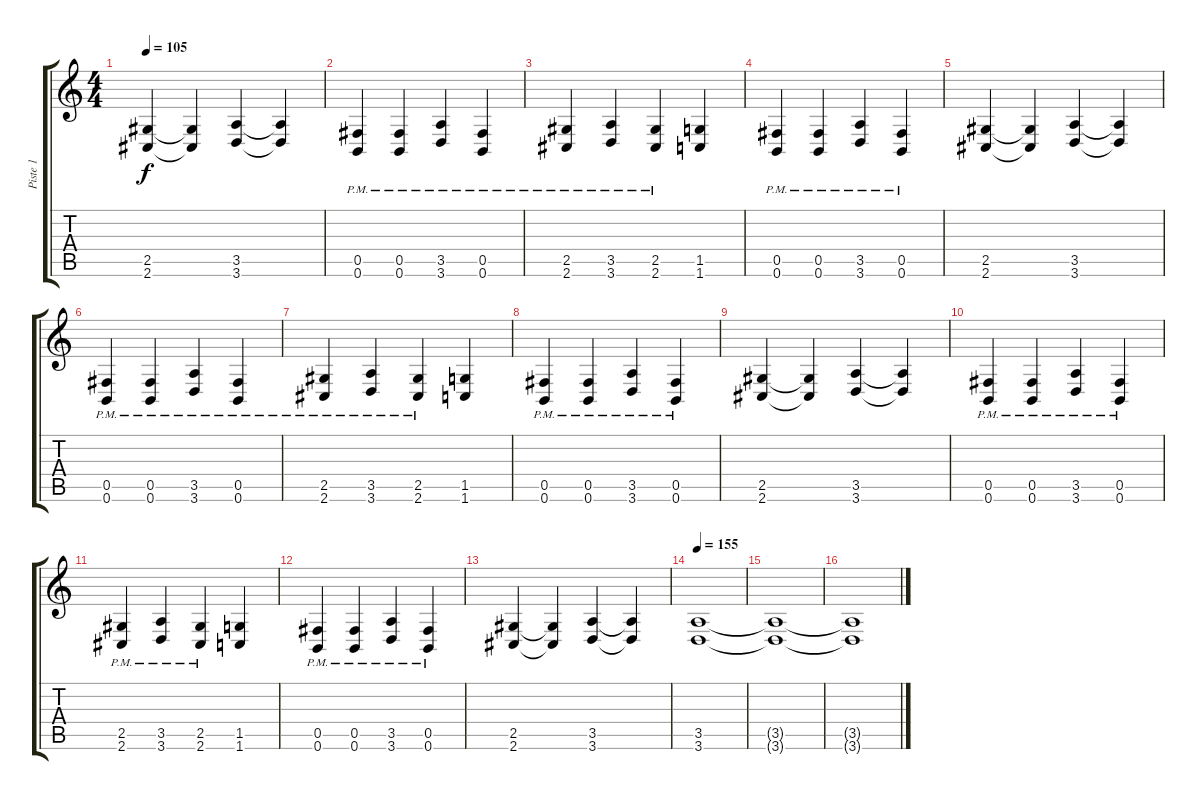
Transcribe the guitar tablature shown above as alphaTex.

\track ("Piste 1" "Piste 1") {instrument distortionguitar}
\staff {score tabs}
\tuning (Db4 Ab3 E3 B2 Gb2 B1) {hide}
\ts (4 4)
\tempo 105
\clef g2
\ks c
(2.5 2.6).4{dy f} (2.5{t} 2.6{t}).4 (3.5 3.6).4 (3.5{t} 3.6{t}).4 |
(0.5{pm} 0.6{pm}).4 (0.5{pm} 0.6{pm}).4 (3.5{pm} 3.6{pm}).4 (0.5{pm} 0.6{pm}).4 |
(2.5{pm} 2.6{pm}).4 (3.5{pm} 3.6{pm}).4 (2.5{pm} 2.6{pm}).4 (1.5 1.6).4 |
(0.5{pm} 0.6{pm}).4 (0.5{pm} 0.6{pm}).4 (3.5{pm} 3.6{pm}).4 (0.5{pm} 0.6{pm}).4 |
(2.5 2.6).4 (2.5{t} 2.6{t}).4 (3.5 3.6).4 (3.5{t} 3.6{t}).4 |
(0.5{pm} 0.6{pm}).4 (0.5{pm} 0.6{pm}).4 (3.5{pm} 3.6{pm}).4 (0.5{pm} 0.6{pm}).4 |
(2.5{pm} 2.6{pm}).4 (3.5{pm} 3.6{pm}).4 (2.5{pm} 2.6{pm}).4 (1.5 1.6).4 |
(0.5{pm} 0.6{pm}).4 (0.5{pm} 0.6{pm}).4 (3.5{pm} 3.6{pm}).4 (0.5{pm} 0.6{pm}).4 |
(2.5 2.6).4 (2.5{t} 2.6{t}).4 (3.5 3.6).4 (3.5{t} 3.6{t}).4 |
(0.5{pm} 0.6{pm}).4 (0.5{pm} 0.6{pm}).4 (3.5{pm} 3.6{pm}).4 (0.5{pm} 0.6{pm}).4 |
(2.5{pm} 2.6{pm}).4 (3.5{pm} 3.6{pm}).4 (2.5{pm} 2.6{pm}).4 (1.5 1.6).4 |
(0.5{pm} 0.6{pm}).4 (0.5{pm} 0.6{pm}).4 (3.5{pm} 3.6{pm}).4 (0.5{pm} 0.6{pm}).4 |
(2.5 2.6).4 (2.5{t} 2.6{t}).4 (3.5 3.6).4 (3.5{t} 3.6{t}).4 |
\tempo 155
(3.5 3.6).1{volume 0} |
(3.5{t} 3.6{t}).1 |
(3.5{t} 3.6{t}).1
